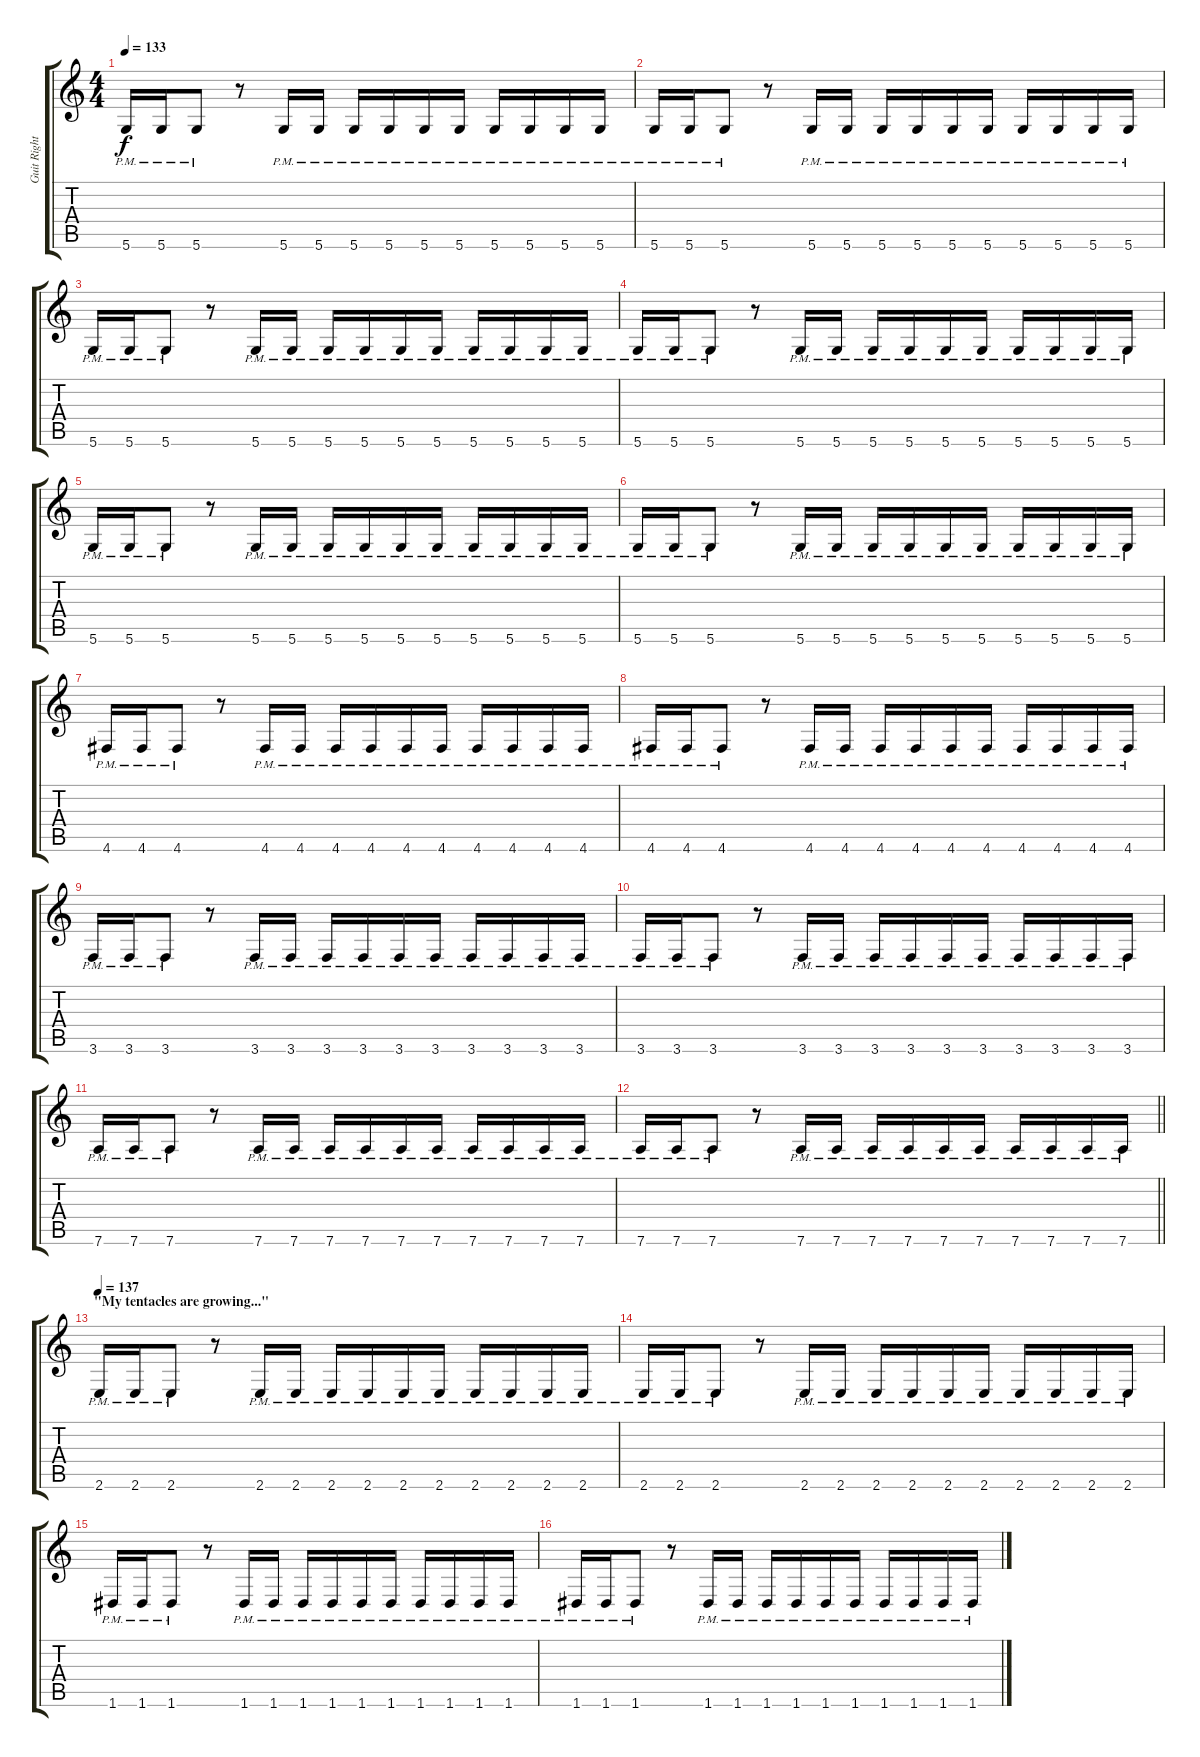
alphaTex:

\track ("Guit Right" "Guit Right") {instrument distortionguitar}
\staff {score tabs}
\tuning (D4 A3 F3 C3 G2 D2) {hide}
\ts (4 4)
\tempo 133
\clef g2
\ks c
5.6{pm}.16{dy f} 5.6{pm}.16 5.6{pm}.8 r.8 5.6{pm}.16 5.6{pm}.16 5.6{pm}.16 5.6{pm}.16 5.6{pm}.16 5.6{pm}.16 5.6{pm}.16 5.6{pm}.16 5.6{pm}.16 5.6{pm}.16 |
5.6{pm}.16 5.6{pm}.16 5.6{pm}.8 r.8 5.6{pm}.16 5.6{pm}.16 5.6{pm}.16 5.6{pm}.16 5.6{pm}.16 5.6{pm}.16 5.6{pm}.16 5.6{pm}.16 5.6{pm}.16 5.6{pm}.16 |
5.6{pm}.16 5.6{pm}.16 5.6{pm}.8 r.8 5.6{pm}.16 5.6{pm}.16 5.6{pm}.16 5.6{pm}.16 5.6{pm}.16 5.6{pm}.16 5.6{pm}.16 5.6{pm}.16 5.6{pm}.16 5.6{pm}.16 |
5.6{pm}.16 5.6{pm}.16 5.6{pm}.8 r.8 5.6{pm}.16 5.6{pm}.16 5.6{pm}.16 5.6{pm}.16 5.6{pm}.16 5.6{pm}.16 5.6{pm}.16 5.6{pm}.16 5.6{pm}.16 5.6{pm}.16 |
5.6{pm}.16 5.6{pm}.16 5.6{pm}.8 r.8 5.6{pm}.16 5.6{pm}.16 5.6{pm}.16 5.6{pm}.16 5.6{pm}.16 5.6{pm}.16 5.6{pm}.16 5.6{pm}.16 5.6{pm}.16 5.6{pm}.16 |
5.6{pm}.16 5.6{pm}.16 5.6{pm}.8 r.8 5.6{pm}.16 5.6{pm}.16 5.6{pm}.16 5.6{pm}.16 5.6{pm}.16 5.6{pm}.16 5.6{pm}.16 5.6{pm}.16 5.6{pm}.16 5.6{pm}.16 |
4.6{pm}.16 4.6{pm}.16 4.6{pm}.8 r.8 4.6{pm}.16 4.6{pm}.16 4.6{pm}.16 4.6{pm}.16 4.6{pm}.16 4.6{pm}.16 4.6{pm}.16 4.6{pm}.16 4.6{pm}.16 4.6{pm}.16 |
4.6{pm}.16 4.6{pm}.16 4.6{pm}.8 r.8 4.6{pm}.16 4.6{pm}.16 4.6{pm}.16 4.6{pm}.16 4.6{pm}.16 4.6{pm}.16 4.6{pm}.16 4.6{pm}.16 4.6{pm}.16 4.6{pm}.16 |
3.6{pm}.16 3.6{pm}.16 3.6{pm}.8 r.8 3.6{pm}.16 3.6{pm}.16 3.6{pm}.16 3.6{pm}.16 3.6{pm}.16 3.6{pm}.16 3.6{pm}.16 3.6{pm}.16 3.6{pm}.16 3.6{pm}.16 |
3.6{pm}.16 3.6{pm}.16 3.6{pm}.8 r.8 3.6{pm}.16 3.6{pm}.16 3.6{pm}.16 3.6{pm}.16 3.6{pm}.16 3.6{pm}.16 3.6{pm}.16 3.6{pm}.16 3.6{pm}.16 3.6{pm}.16 |
7.6{pm}.16 7.6{pm}.16 7.6{pm}.8 r.8 7.6{pm}.16 7.6{pm}.16 7.6{pm}.16 7.6{pm}.16 7.6{pm}.16 7.6{pm}.16 7.6{pm}.16 7.6{pm}.16 7.6{pm}.16 7.6{pm}.16 |
\barLineRight lightlight
7.6{pm}.16 7.6{pm}.16 7.6{pm}.8 r.8 7.6{pm}.16 7.6{pm}.16 7.6{pm}.16 7.6{pm}.16 7.6{pm}.16 7.6{pm}.16 7.6{pm}.16 7.6{pm}.16 7.6{pm}.16 7.6{pm}.16 |
\section ("" "\"My tentacles are growing...\"")
\tempo 137
2.6{pm}.16 2.6{pm}.16 2.6{pm}.8 r.8 2.6{pm}.16 2.6{pm}.16 2.6{pm}.16 2.6{pm}.16 2.6{pm}.16 2.6{pm}.16 2.6{pm}.16 2.6{pm}.16 2.6{pm}.16 2.6{pm}.16 |
2.6{pm}.16 2.6{pm}.16 2.6{pm}.8 r.8 2.6{pm}.16 2.6{pm}.16 2.6{pm}.16 2.6{pm}.16 2.6{pm}.16 2.6{pm}.16 2.6{pm}.16 2.6{pm}.16 2.6{pm}.16 2.6{pm}.16 |
1.6{pm}.16 1.6{pm}.16 1.6{pm}.8 r.8 1.6{pm}.16 1.6{pm}.16 1.6{pm}.16 1.6{pm}.16 1.6{pm}.16 1.6{pm}.16 1.6{pm}.16 1.6{pm}.16 1.6{pm}.16 1.6{pm}.16 |
1.6{pm}.16 1.6{pm}.16 1.6{pm}.8 r.8 1.6{pm}.16 1.6{pm}.16 1.6{pm}.16 1.6{pm}.16 1.6{pm}.16 1.6{pm}.16 1.6{pm}.16 1.6{pm}.16 1.6{pm}.16 1.6{pm}.16
